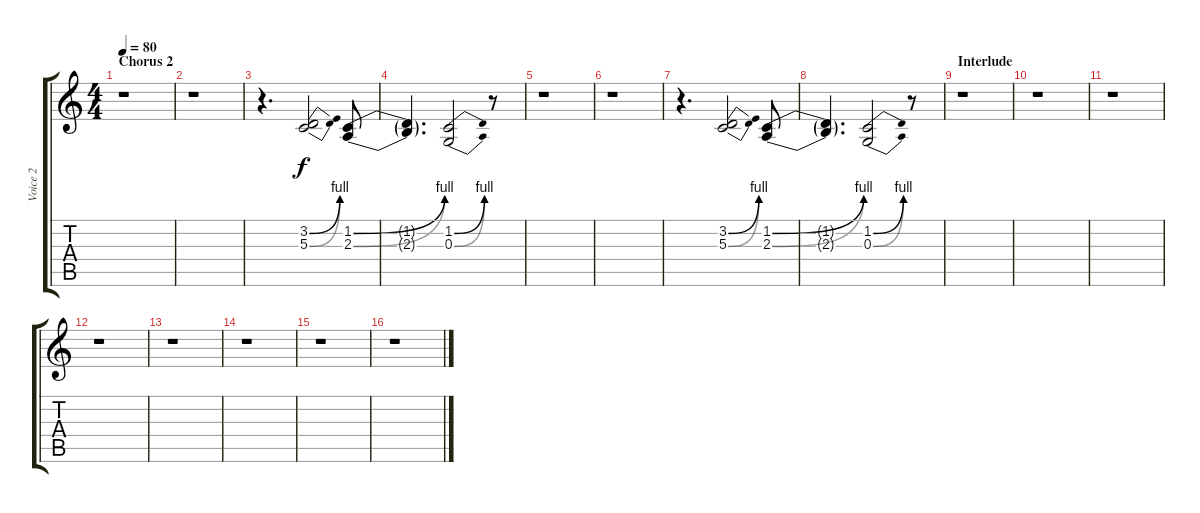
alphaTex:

\track ("Voice 2" "Voice 2") {instrument tenorsax}
\staff {score tabs}
\tuning (E4 B3 G3 D3 A2 E2) {hide}
\ts (4 4)
\section ("" "Chorus 2")
\tempo 80
\clef g2
\ks c
r.1{dy f} |
r.1 |
r.4{d} (3.2{be (bend 0 0 60 4)} 5.3{be (bend 0 0 60 4)}).2 (1.2{be (bend 0 0 60 4)} 2.3{be (bend 0 0 60 4)}).8 |
(1.2{t} 2.3{t}).4{d} (1.2{be (bend 0 0 60 4)} 0.3{be (bend 0 0 60 4)}).2 r.8 |
r.1 |
r.1 |
r.4{d} (3.2{be (bend 0 0 60 4)} 5.3{be (bend 0 0 60 4)}).2 (1.2{be (bend 0 0 60 4)} 2.3{be (bend 0 0 60 4)}).8 |
(1.2{t} 2.3{t}).4{d} (1.2{be (bend 0 0 60 4)} 0.3{be (bend 0 0 60 4)}).2 r.8 |
\section ("" "Interlude")
r.1 |
r.1 |
r.1 |
r.1 |
r.1 |
r.1 |
r.1 |
r.1
